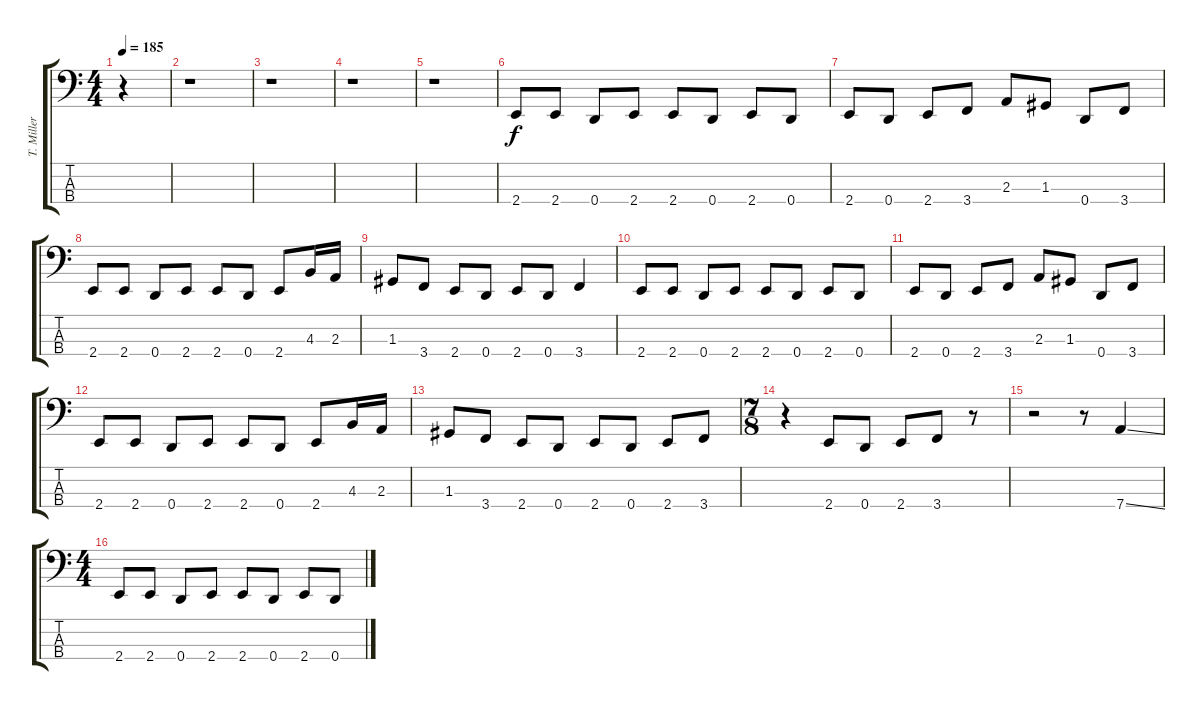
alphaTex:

\track ("T. Miller " "T. Miller ") {instrument electricbassfinger}
\staff {score tabs}
\tuning (F2 C2 G1 D1) {hide}
\ts (4 4)
\tempo 185
\clef f4
\ks c
r.4{dy f instrument electricbassfinger} |
r.1 |
r.1 |
r.1 |
r.1 |
2.4.8 2.4.8 0.4.8 2.4.8 2.4.8 0.4.8 2.4.8 0.4.8 |
2.4.8 0.4.8 2.4.8 3.4.8 2.3.8 1.3.8 0.4.8 3.4.8 |
2.4.8 2.4.8 0.4.8 2.4.8 2.4.8 0.4.8 2.4.8 4.3.16 2.3.16 |
1.3.8 3.4.8 2.4.8 0.4.8 2.4.8 0.4.8 3.4.4 |
2.4.8 2.4.8 0.4.8 2.4.8 2.4.8 0.4.8 2.4.8 0.4.8 |
2.4.8 0.4.8 2.4.8 3.4.8 2.3.8 1.3.8 0.4.8 3.4.8 |
2.4.8 2.4.8 0.4.8 2.4.8 2.4.8 0.4.8 2.4.8 4.3.16 2.3.16 |
1.3.8 3.4.8 2.4.8 0.4.8 2.4.8 0.4.8 2.4.8 3.4.8 |
\ts (7 8)
r.4 2.4.8 0.4.8 2.4.8 3.4.8 r.8 |
r.2 r.8 7.4{ss}.4 |
\ts (4 4)
2.4.8 2.4.8 0.4.8 2.4.8 2.4.8 0.4.8 2.4.8 0.4.8
